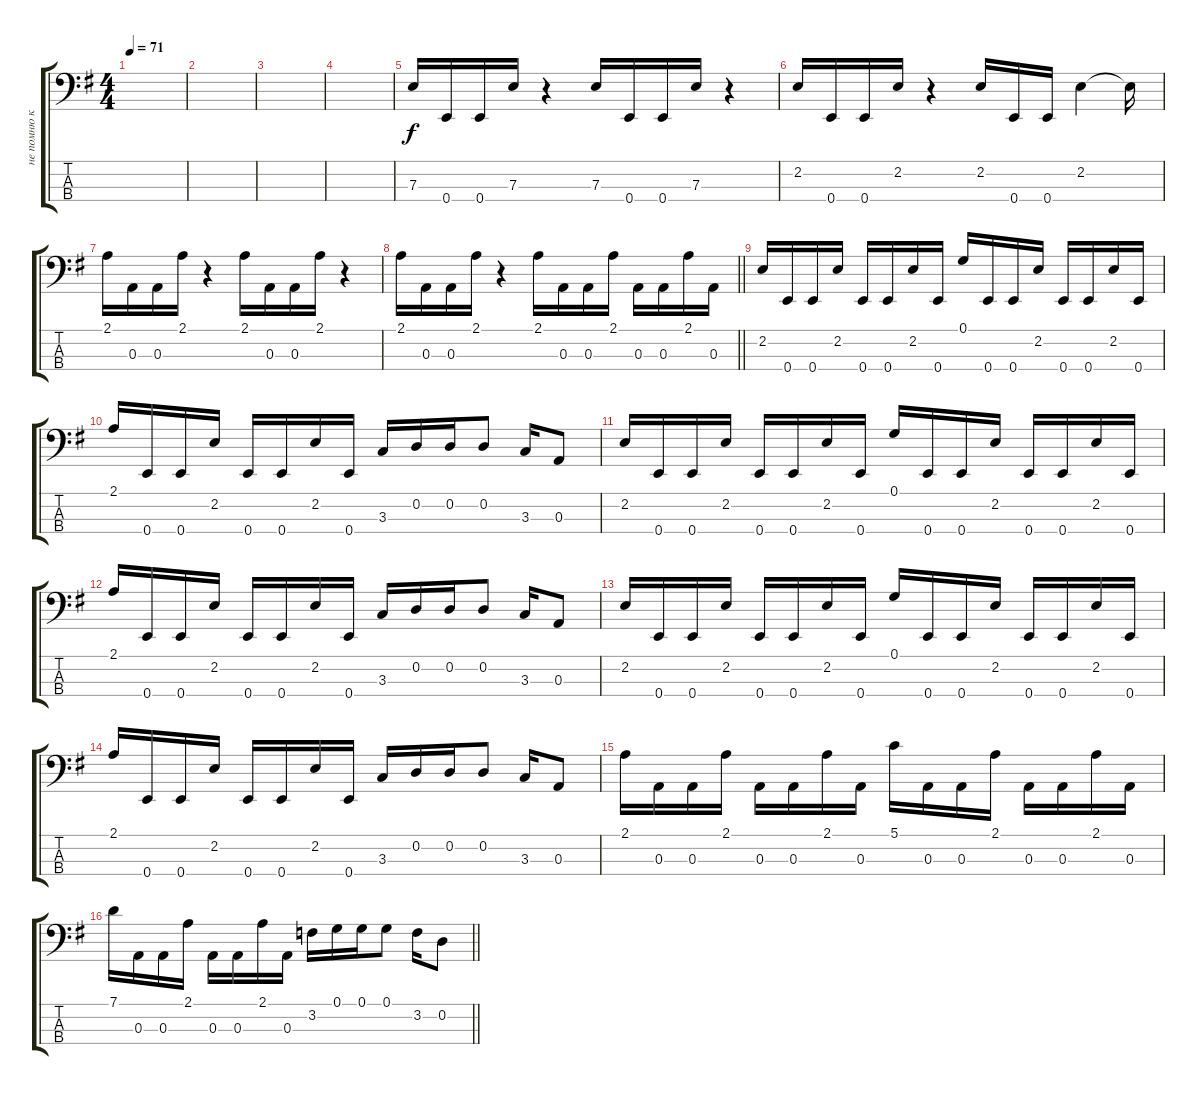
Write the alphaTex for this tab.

\track ("не помню кто" "не помню к") {instrument electricbassfinger}
\staff {score tabs}
\tuning (G2 D2 A1 E1) {hide}
\ts (4 4)
\tempo 71
\clef f4
\ks eminor
|
|
|
|
7.3.16{dy f} 0.4.16 0.4.16 7.3.16 r.4 7.3.16 0.4.16 0.4.16 7.3.16 r.4 |
2.2.16 0.4.16 0.4.16 2.2.16 r.4 2.2.16 0.4.16 0.4.16 2.2.4 2.2{t}.16 |
2.1.16 0.3.16 0.3.16 2.1.16 r.4 2.1.16 0.3.16 0.3.16 2.1.16 r.4 |
\barLineRight lightlight
2.1.16 0.3.16 0.3.16 2.1.16 r.4 2.1.16 0.3.16 0.3.16 2.1.16 0.3.16 0.3.16 2.1.16 0.3.16 |
2.2.16 0.4.16 0.4.16 2.2.16 0.4.16 0.4.16 2.2.16 0.4.16 0.1.16 0.4.16 0.4.16 2.2.16 0.4.16 0.4.16 2.2.16 0.4.16 |
2.1.16 0.4.16 0.4.16 2.2.16 0.4.16 0.4.16 2.2.16 0.4.16 3.3.16 0.2.16 0.2.16 0.2.8 3.3.16 0.3.8 |
2.2.16 0.4.16 0.4.16 2.2.16 0.4.16 0.4.16 2.2.16 0.4.16 0.1.16 0.4.16 0.4.16 2.2.16 0.4.16 0.4.16 2.2.16 0.4.16 |
2.1.16 0.4.16 0.4.16 2.2.16 0.4.16 0.4.16 2.2.16 0.4.16 3.3.16 0.2.16 0.2.16 0.2.8 3.3.16 0.3.8 |
2.2.16 0.4.16 0.4.16 2.2.16 0.4.16 0.4.16 2.2.16 0.4.16 0.1.16 0.4.16 0.4.16 2.2.16 0.4.16 0.4.16 2.2.16 0.4.16 |
2.1.16 0.4.16 0.4.16 2.2.16 0.4.16 0.4.16 2.2.16 0.4.16 3.3.16 0.2.16 0.2.16 0.2.8 3.3.16 0.3.8 |
2.1.16 0.3.16 0.3.16 2.1.16 0.3.16 0.3.16 2.1.16 0.3.16 5.1.16 0.3.16 0.3.16 2.1.16 0.3.16 0.3.16 2.1.16 0.3.16 |
\barLineRight lightlight
7.1.16 0.3.16 0.3.16 2.1.16 0.3.16 0.3.16 2.1.16 0.3.16 3.2.16 0.1.16 0.1.16 0.1.8 3.2.16 0.2.8
